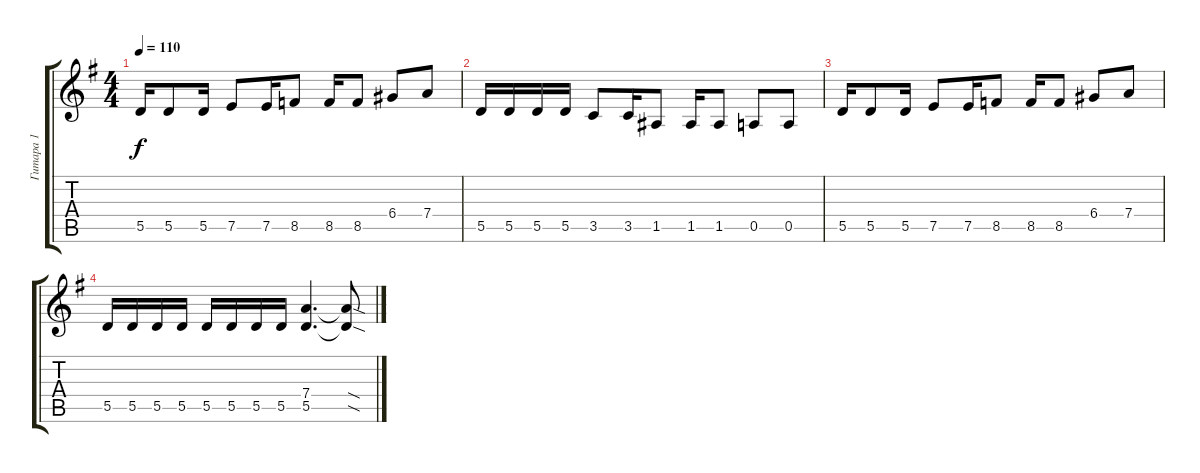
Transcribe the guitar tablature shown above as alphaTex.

\track ("Гитара 1" "Гитара 1") {instrument distortionguitar}
\staff {score tabs}
\tuning (E4 B3 G3 D3 A2 E2) {hide}
\ts (4 4)
\tempo 110
\clef g2
\ks eminor
5.5.16{dy f volume 13} 5.5.8 5.5.16 7.5.8 7.5.16 8.5.8 8.5.16 8.5.8 6.4.8 7.4.8 |
5.5.16 5.5.16 5.5.16 5.5.16 3.5.8{volume 15} 3.5.16 1.5.8 1.5.16 1.5.8 0.5.8 0.5.8 |
5.5.16{volume 13} 5.5.8 5.5.16 7.5.8 7.5.16 8.5.8 8.5.16 8.5.8 6.4.8 7.4.8 |
5.5.16{volume 13} 5.5.16 5.5.16 5.5.16 5.5.16 5.5.16 5.5.16 5.5.16 (7.4 5.5).4{d} (7.4{sod t} 5.5{sod t}).8
